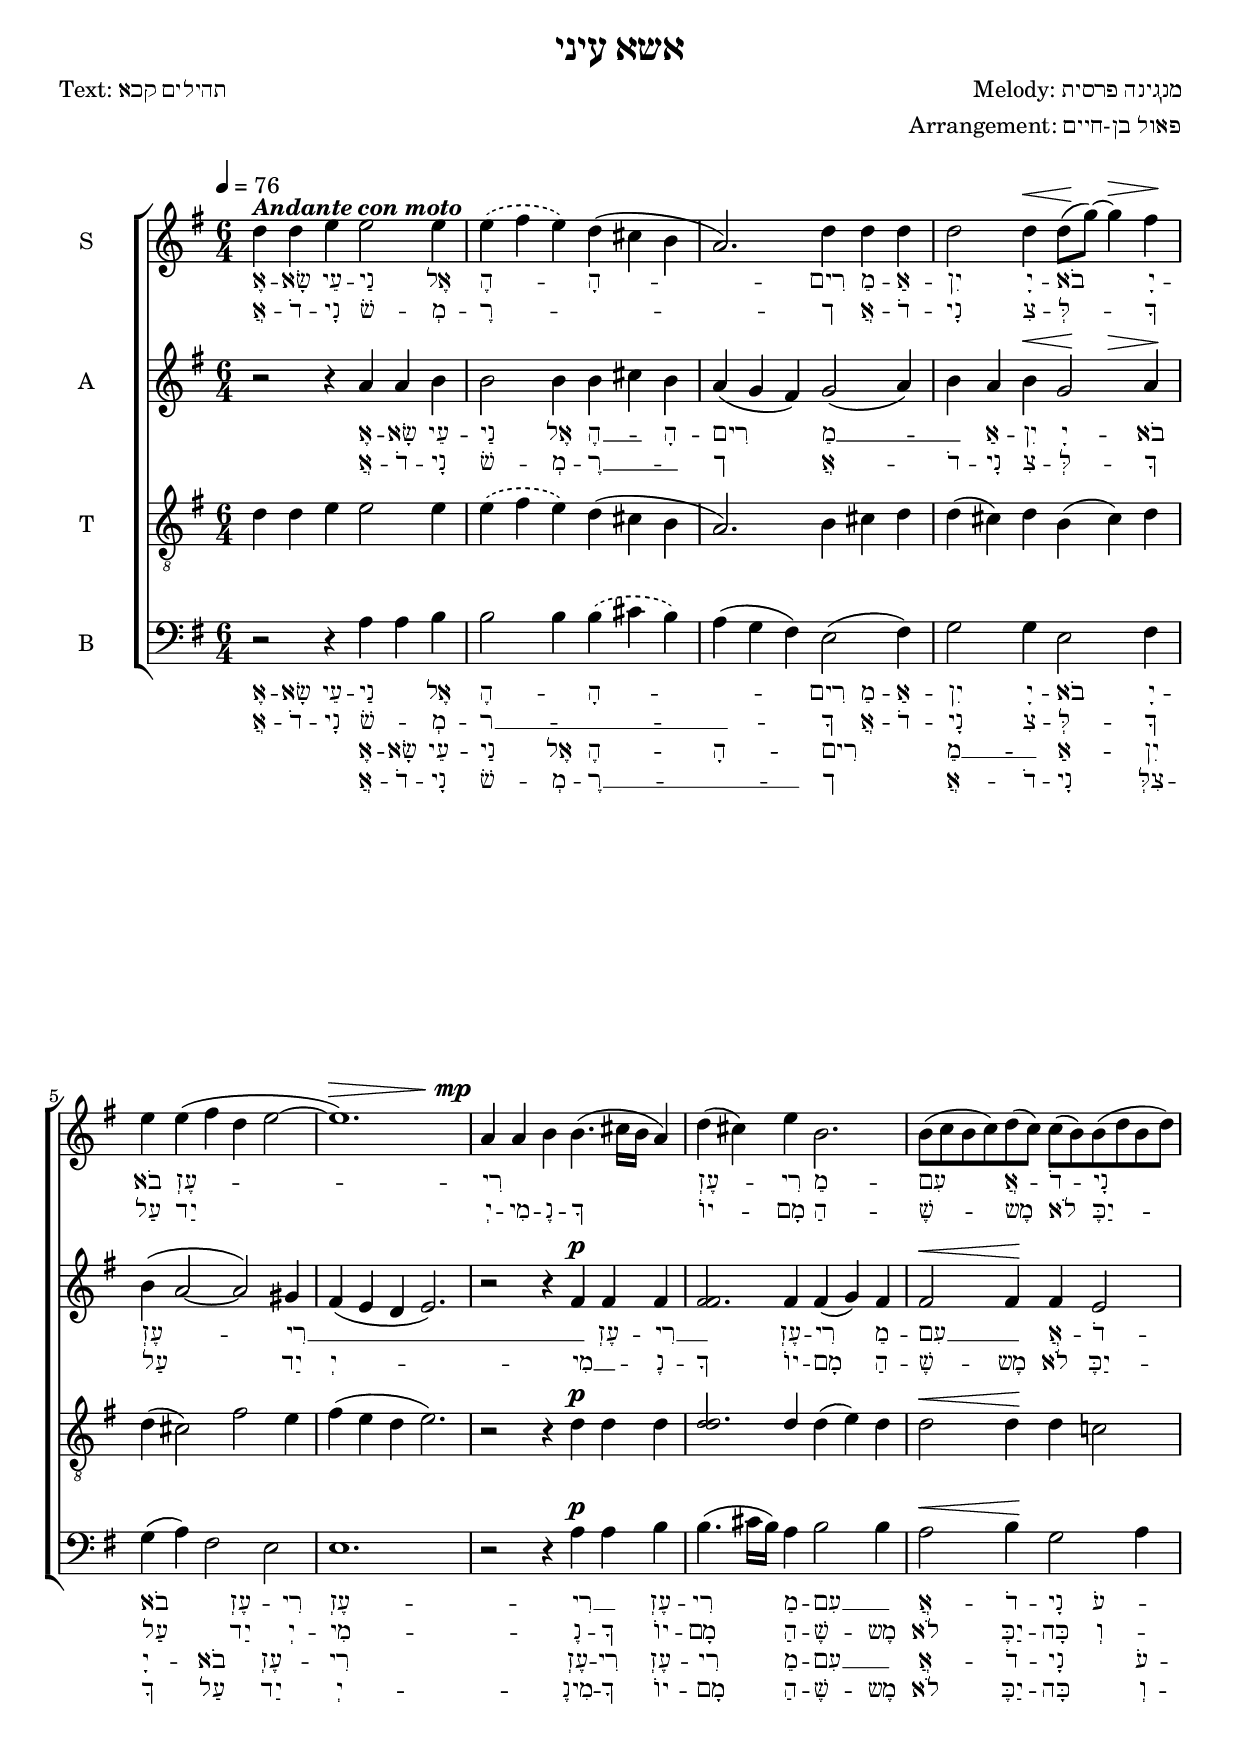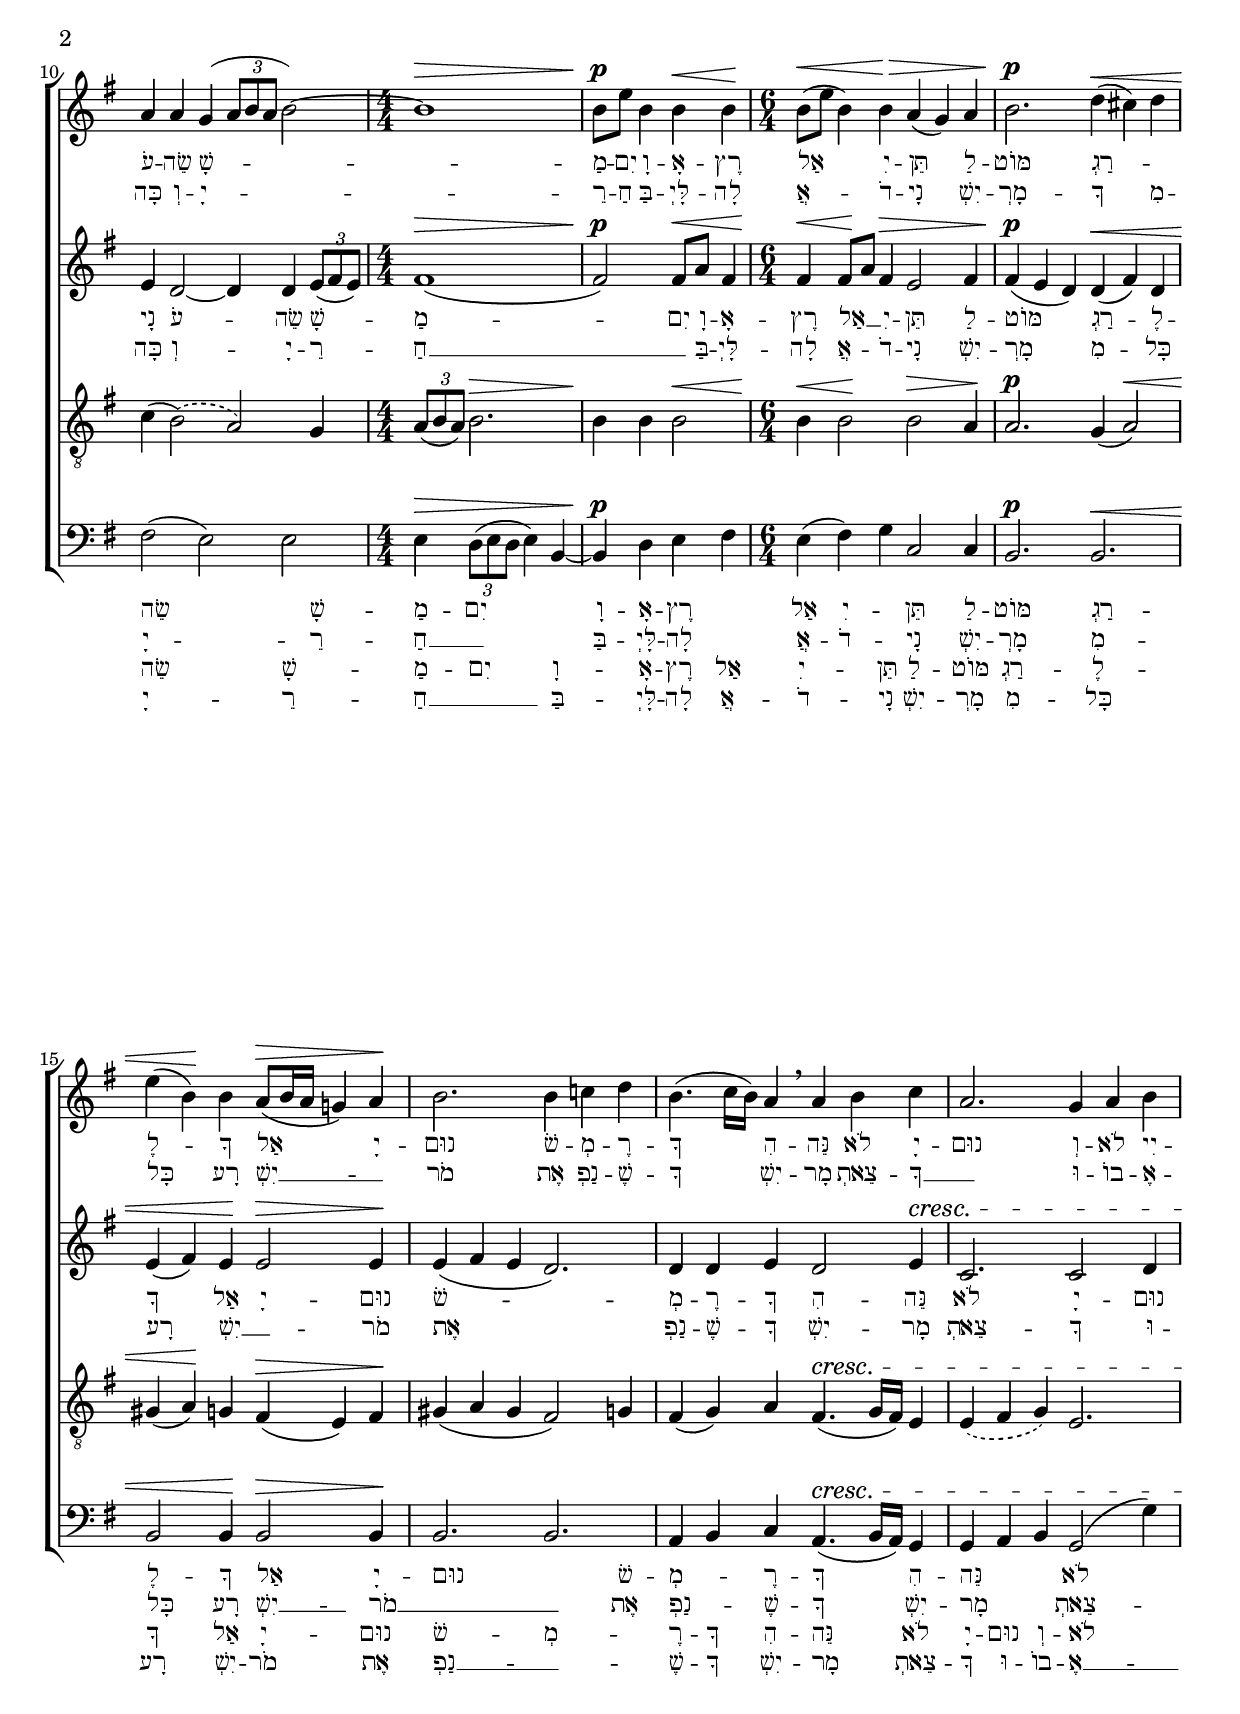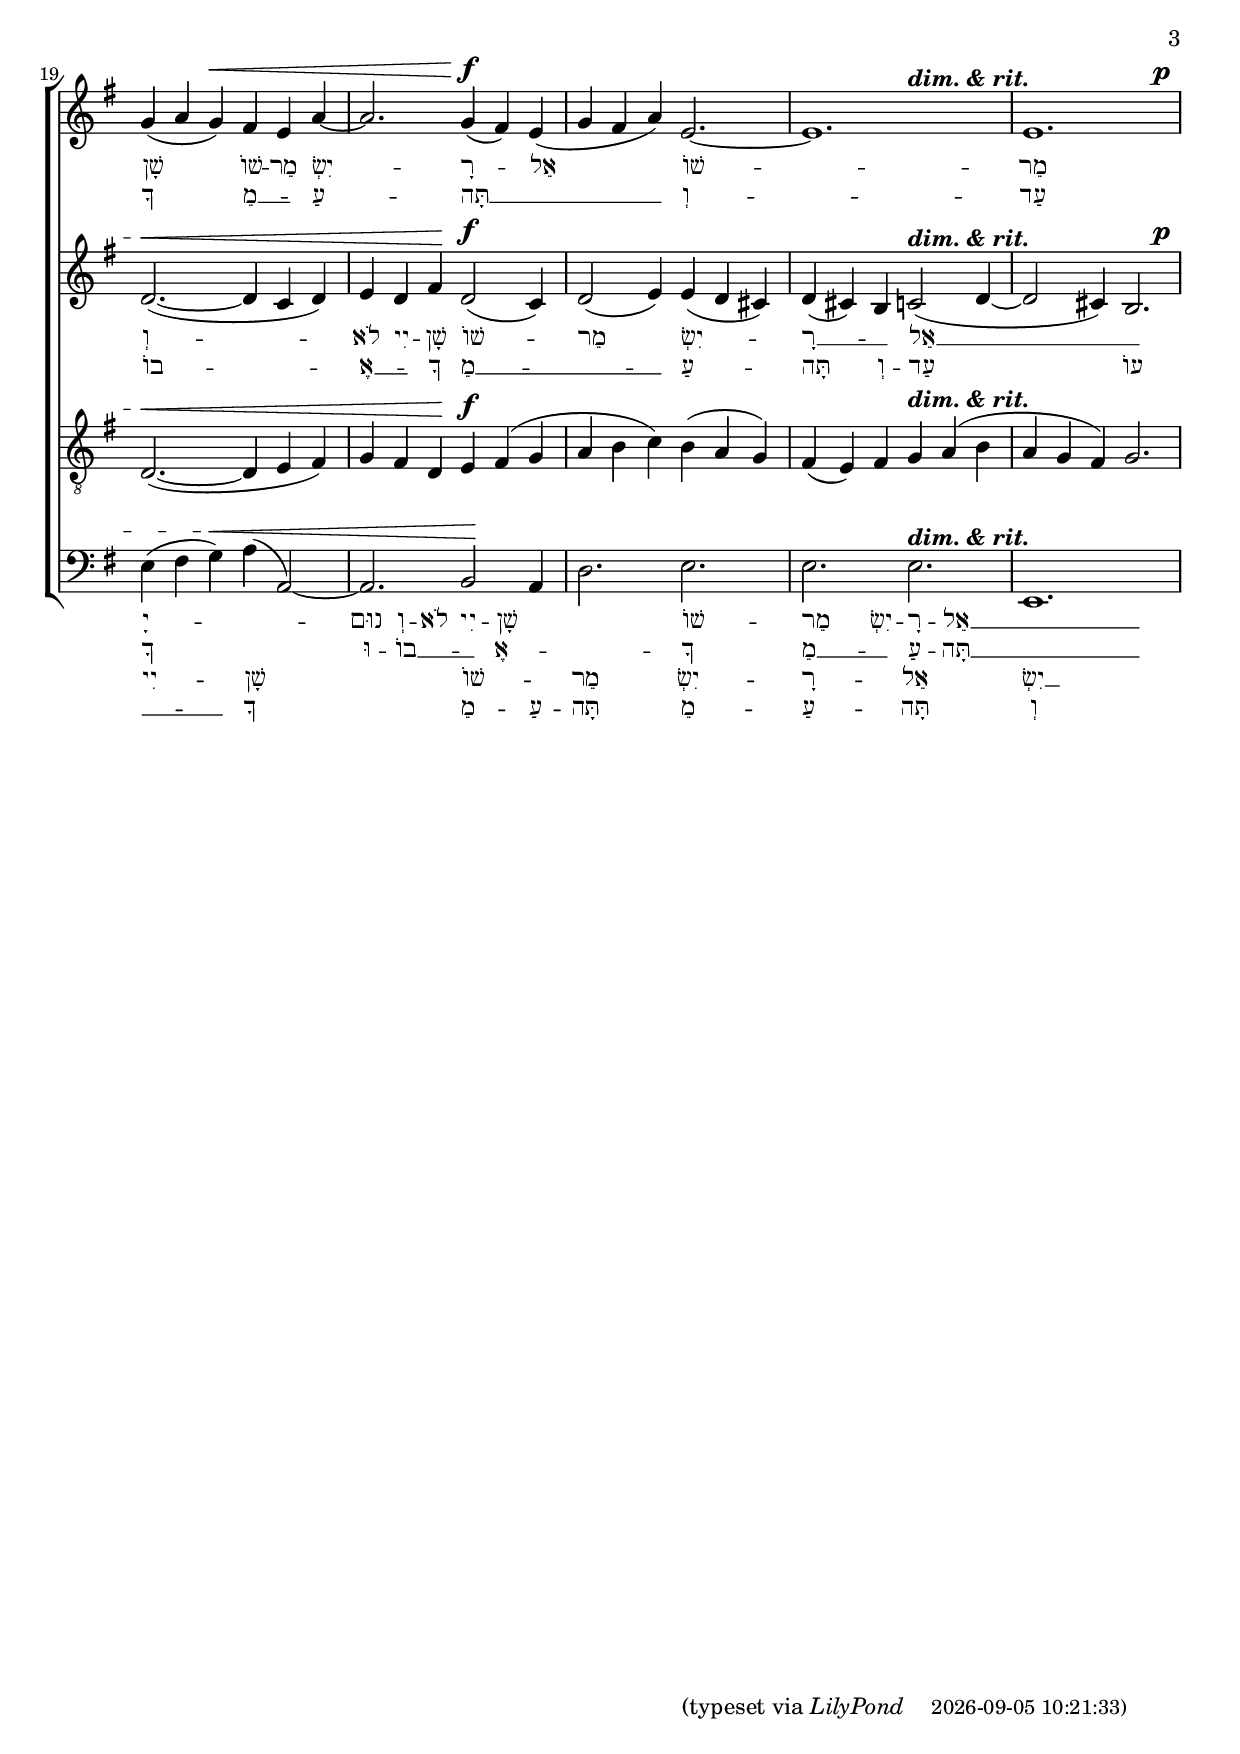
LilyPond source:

\include "english.ly"
\version "2.18.2"

global = {
  \key e \minor
  \time 6/4
  \tempo 4 = 76
}

andanteconmoto = \markup { \italic \bold {Andante con moto} }
dimerit = \markup { \italic \bold {dim. & rit.} }

unis = \markup { \italic  unis. }
div = \markup { \italic  div. }

%%%%%%%%%%%%%%%%%%%%%%%%%%%%%%%%
sopMusic = \relative c'' {
  % page 1
  \dynamicUp
  d4^\andanteconmoto d e e2 e4 |
  \slurDashed e4( fs e) \slurSolid d( cs b |
  a2.) d4 d d |
  % page 2
  d2  d4 \<  d8[( \! g~]) g4 \> fs \! |
  e4 e( fs d e2~ |
  << e1.) { s4\> s2 s2 s4\mp } >> |
  a,4 a b b4.( cs16[ b] a4) |
  d4( cs) e b2. |
  b8[( c b c) d( c)] c[( b) b( d b d)] | 
  % page 3
  a4 a g( \tuplet 3/2 { a8[ b a] } b2~) |
  %% a4 a g( b b2~) |
  \numericTimeSignature
  \time 4/4 
  b1\> |
  b8[^\p e] b4 b\< b\! | 
  \time 6/4
  b8[(\< e] b4) b\> a( g) a |
  b2.^\p d4(\< cs) d |
  e4( b)\! b a8[(\> b16 a] g!4) a\! |
  % page 4
  b2. b4 c! d |
  b4.( c16[ b]) a4 \breathe a b c |
  a2. g4 a b |
  g4( a g)\< fs e a~ |
  a2. g4(^\f fs) e( |
  g4 fs a) e2.~ |
  << e1. { s2. s2.^\dimerit } >> |
  << e1. { s1 s4 s4^\p } >> |
  % \bar "|."
}

%%%%%%%%%%%%%%%%%%%%%%%%%%%%%%%%
altMusic = \relative c'' {
  \dynamicUp
  r2 r4 a4 a b |
  b2 b4 b cs b |
  a( g fs) g2( a4) |
  % page 2
  % b4 a b\< g2 a4 \> | r4\!
  b4 a << {b g2 a4} { s4\< s4\! s4\> s4\!} >> |
  b4( a2~ a2) gs4 |
  fs4( e d e2.) |
  r2 r4 fs4^\p fs fs|
  %% NEEDS WORK !!!!!!!!!!!!!!!!!!!!!!!!!!!!!!!!
  << { \stemDown \tweak font-size #-3 fs2 fs4 } {\stemUp fs2.} >> 
    \stemNeutral fs4( g) fs |
  fs2\< fs4\! fs e2 |
  % page 3
  e4 d2~ d4 d4 \tuplet 3/2 { e8[( fs e]) } |
  \numericTimeSignature
  \time 4/4
  fs1(\> |
  fs2)^\p fs8[\< a] fs4 |
  \time 6/4
  fs4\< fs8[\! a] fs4\> e2 fs4 |
  fs4(^\p e d) d(\< fs) d |
  e4( fs) e\! e2\> e4\! |
  % page 4
  e4( fs e d2.) |
  d4 d e d2 e4^\cresc |
  c2. c2 d4 |
  d2.~(\< d4 c d) |
  e4 d fs\! d2(^\f c4) |
  d2( e4) e( d cs) |
  d4( cs) b c2(^\dimerit d4~ |
  d2 cs4) << b2. { s2 s4^\p} >> |
  % \bar "|."
}

%%%%%%%%%%%%%%%%%%%%%%%%%%%%%%%%
tenMusic = \relative c' {
  \dynamicUp
  d4 d e e2 e4 |
  \slurDashed e4( fs e) \slurSolid d( cs b |
  a2.) b4 cs d |
  % page 2
  d4( cs) d b( cs) d |
  d4( cs2) fs2 e4 |
  fs4( e d e2.) |
  r2 r4 d4^\p d d |
  %% NEEDS WORK !!!!!!!!!!!!!!!!!!!!!!!!!!!!!!!!
  << { \stemDown \tweak font-size #-3 d2 d4 } {\stemUp d2.} >>
    \stemNeutral d4( e) d |
  d2\< d4\! d c!2 |
  % page 3
  c4( \slurDashed b2)( a2) \slurSolid g4
  \numericTimeSignature
  \time 4/4 
  \tuplet 3/2 { a8[( b a]) } b2.\> |
  b4\! b b2\< |
  \time 6/4
  b4\< b2\! b2\> a4\! |
  a2.^\p g4( a2\<) |
  gs4( a)\! g fs(\> e) fs\! |
  % page 4
  gs4( a gs fs2) g!4 |
  fs4( g) a fs4.(^\cresc g16[ fs]) e4 |
  \slurDashed e4( fs g) \slurSolid e2. |
  d2.~\< ( d4 e fs) |
  g4 fs d\! e^\f fs( g |
  a b c) b( a g) |
  fs( e) fs g^\dimerit a( b |
  a4 g fs) g2. |
  % \bar "|."
}

%%%%%%%%%%%%%%%%%%%%%%%%%%%%%%%%
basMusic = \relative c {
  \dynamicUp
  r2 r4 a'4 a b
  b2 b4 \slurDashed b( cs b) \slurSolid |
  a( g fs) e2( fs4) |
  % page 2
  g2 g4 e2 fs4 |
  g4( a) fs2 e |
  e1. |
  r2 r4 a4^\p a b |
  %% missing ... !!!!!!!!!!!!!!!!!!!!!!!!!!!!!!!!
  b4.( cs16[ b]) a4 b2 b4 |
  a2\< b4\! g2 a4 |
  % page 3
  fs2( e2) e2 |
  \numericTimeSignature
  \time 4/4 
  e4\> \tuplet 3/2 { d8[( e d] } e4) b~ |
  b4^\p d e fs |
  \time 6/4
  e4( fs) g c,2 c4 |
  b2.^\p b2.\< |
  b2 b4\! b2\> b4\! |
  % page 4
  b2. b2. |
  a4 b c a4.(^\cresc b16[ a]) g4 |
  g4 a b g2( g'4) |
  e4( fs g\<) a( a,2~) |
  a2. b2\! a4 |
  d2. e2. |
  e2. e2.^\dimerit |
  e,1. |
  % \bar "|."
}

soplyricsText = \lyricmode {

  אֶ -- שָּׂא עֵי --  נַי אֶל
  הֶ --  הָ -- רִים
  מֵ --  אַ --  יִן
  יָ -- בֹא
  יָ -- בֹא
  עֶזְ -- רִי _ _ _ 
  עֶזְ -- רִי מֵ -- עִם
  אֲ -- דֹ -- נָי
  עֹ -- שֵׂה שָׁ -- מַ -- יִם
  וָ -- אָ -- רֶץ
  אַל יִ -- תֵּן
  לַ -- מּוֹט רַגְ _ -- לֶ -- ךָ
  אַל יָ -- נוּם
  שֹׁ -- מְ -- רֶ -- ךָ
  הִ -- נֵּה לֹא
  יָ -- נוּם וְ -- לֹא יִי -- שָׁן
  שׁוֹ -- מֵר
  יִשְׂ -- רָ -- אֵל
  שׁוֹ -- מֵר
  יִשְׂ -- רָ -- אֵל
 
  
  % LTR
}

soplyricsTextTwo = \lyricmode {

  אֲ -- דֹ -- נָי
  שֹׁ -- מְ -- רֶ _ -- ך
  אֲ -- דֹ -- נָי
  צִ -- לְּ --  ךָ
  עַל יַד יְ -- מִי -- נֶ -- ךָ
  יוֹ -- מָם הַ -- שֶּׁ -- מֶש
  לֹא יַכֶּ -- כָּה
  וְ -- יָ -- רֵ -- חַ
  בַּ -- לָּיְ -- לָה
  אֲ -- דֹ -- נָי
  יִשְׁ -- מָרְ -- ךָ
  מִ -- כָּל
     רָע
  יִשְׁ __ _ -- מֹר
  אֶת נַפְ -- שֶׁ -- ךָ
  יִשְׁ -- מָר צֵאתְ -- ךָ __ _
  וּ -- בוֹ -- אֶ -- ךָ
  מֵ __ _ -- עַ -- תָּה __ _
  וְ -- עַד עוֹ -- _  לָם

  % LTR
}

altlyricsText = \lyricmode {

  אֶ -- שָּׂא עֵי --  נַי אֶל
  הֶ __ _ --  הָ -- רִים
  מֵ __ _ --  אַ --  יִן
  יָ -- בֹא
  עֶזְ -- רִי __ _ _
  עֶזְ -- רִי __ _
  עֶזְ -- רִי מֵ -- עִם __ _
  אֲ -- דֹ -- נָי
  עֹ -- שֵׂה שָׁ -- מַ -- יִם
  וָ -- אָ -- רֶץ
  אַל __ _  יִ -- תֵּן
  לַ -- מּוֹט רַגְ -- לֶ -- ךָ
  אַל יָ -- נוּם
  שֹׁ -- מְ -- רֶ -- ךָ
  הִ -- נֵּה לֹא
  יָ -- נוּם וְ -- לֹא יִי -- שָׁן
  שׁוֹ -- מֵר
  יִשְׂ -- רָ __ _ -- אֵל __ _
  שׁוֹ __ _ _ -- מֵר
  יִשְׂ -- רָ __ _ _ _ -- אֵל
  
  % LTR
}

altlyricsTextTwo = \lyricmode {

  אֲ -- דֹ -- נָי
  שֹׁ -- מְ -- רֶ __ _ _ -- ך
  אֲ -- דֹ -- נָי
  צִ -- לְּ --  ךָ
  עַל יַד יְ -- מִי __ _ -- נֶ -- ךָ
  יוֹ -- מָם הַ -- שֶּׁ -- מֶש
  לֹא יַכֶּ -- כָּה
  וְ -- יָ -- רֵ -- חַ __ _
  בַּ -- לָּיְ -- לָה
  אֲ _ -- דֹ -- נָי
  יִשְׁ -- מָרְ
  מִ -- כָּל
     רָע
  יִשְׁ __ _ -- מֹר
  אֶת נַפְ -- שֶׁ -- ךָ
  יִשְׁ -- מָר צֵאתְ -- ךָ
  וּ -- בוֹ -- אֶ __ _ -- ךָ
  מֵ __ _ -- עַ -- תָּה
  וְ -- עַד עוֹ -- לָם __ _
  מֵ -- עַ __ _ -- תָּה
  וְ -- עַד עוֹ -- לָם
  
  % LTR
}

tenlyricsText = \lyricmode {

  
  אֶ -- שָּׂא עֵי --  נַי אֶל
  הֶ --  הָ -- רִים
  מֵ --  אַ --  יִן
  יָ -- בֹא
  יָ -- בֹא
  עֶזְ -- רִי 
  עֶזְ -- רִי __ _ 
  עֶזְ -- רִי מֵ -- עִם __ _
  אֲ -- דֹ -- נָי
  עֹ -- שֵׂה שָׁ -- מַ -- יִם
  וָ -- אָ -- רֶץ
  אַל יִ -- תֵּן
  לַ -- מּוֹט רַגְ -- לֶ -- ךָ
  אַל יָ -- נוּם
  שֹׁ -- מְ -- רֶ -- ךָ
  הִ -- נֵּה לֹא
  יָ -- נוּם וְ -- לֹא יִי -- שָׁן
  שׁוֹ -- מֵר
  יִשְׂ -- רָ -- אֵל __ _ _ _ _ _
  שׁוֹ __ _ _ -- מֵר
  יִשְׂ -- רָ __ --  _ _ _ _ _   אֵל

  % LTR
}

tenlyricsTextTwo = \lyricmode {

  אֲ -- דֹ -- נָי
  שֹׁ -- מְ -- ר __ -- _ ךָ
  אֲ -- דֹ -- נָי
  צִ -- לְּ --  ךָ
  עַל יַד יְ -- מִי -- נֶ -- ךָ
  יוֹ -- מָם
  הַ --
  שֶּׁ -- מֶש
  לֹא יַכֶּ -- כָּה
  וְ -- יָ -- רֵ -- חַ __ _
  בַּ -- לָּיְ -- לָה
  אֲ -- דֹ -- נָי
  יִשְׁ -- מָרְ
  מִ -- כָּל
     רָע
  יִשְׁ __  -- מֹר __ _
  אֶת נַפְ -- שֶׁ -- ךָ
  יִשְׁ -- מָר צֵאתְ -- ךָ
  וּ -- בוֹ __ _ _ -- אֶ -- ךָ
  מֵ __ _ -- עַ -- תָּה __ _
  וְ -- עַד __ _  עוֹ --  לָם __ _
  מֵ -- עַ -- _ תָּה __ _
  וְ -- עַד __ _  עוֹ --  לָם __ _
  
  % LTR
}

baslyricsText = \lyricmode {

  אֶ -- שָּׂא עֵי --  נַי אֶל
  הֶ --  הָ -- רִים
  מֵ __ _ --  אַ --  יִן
  יָ -- בֹא
  עֶזְ -- רִי
  עֶזְ -- רִי
  עֶזְ -- רִי מֵ -- עִם __ _
  אֲ -- דֹ -- נָי
  עֹ -- שֵׂה שָׁ -- מַ -- יִם
  וָ -- אָ -- רֶץ
  אַל  יִ -- תֵּן
  לַ -- מּוֹט רַגְ -- לֶ -- ךָ
  אַל יָ -- נוּם
  שֹׁ -- מְ -- רֶ -- ךָ
  הִ -- נֵּה לֹא
  יָ -- נוּם וְ -- לֹא יִי -- שָׁן
  שׁוֹ _ -- מֵר
  יִשְׂ -- רָ -- אֵל
  יִשְׂ __ _ -- רָ -- אֵל
  
  % LTR
}

baslyricsTextTwo = \lyricmode {

  אֲ -- דֹ -- נָי
  שֹׁ -- מְ -- רֶ __ _  -- ך
  אֲ -- דֹ -- נָי
  צִלְּ --  ךָ
  עַל יַד יְ -- מִינֶ -- ךָ
  יוֹ -- מָם הַ -- שֶּׁ -- מֶש
  לֹא יַכֶּ -- כָּה
  וְ -- יָ -- רֵ -- חַ __ _
  בַּ -- לָּיְ -- לָה
  אֲ -- דֹ -- נָי
  יִשְׁ -- מָרְ
  מִ -- כָּל
     רָע
  יִשְׁ -- מֹר
  אֶת נַפְ __ _ -- שֶׁ -- ךָ
  יִשְׁ -- מָר צֵאתְ -- ךָ
  וּ -- בוֹ -- אֶ __ _ -- ךָ
  מֵ -- עַ -- תָּה
  מֵ -- עַ -- תָּה
  וְ -- עַד עוֹ -- לָם
  
  % LTR
}


soplyricsLatinText = \lyricmode {
  E -- sa ey -- nai el
  he -- ha -- rim
  me -- a -- yin
  ya -- vo
  ya -- vo
  ez -- ri _ _ _ 
  Ez -- ri  me -- im
  a -- do -- nay
  o -- se sha -- ma -- yim
  va -- a -- retz
  Al yi -- ten
  la -- mot rag _ -- le -- cha
  Al yi -- nus
  sho -- me -- re -- cha
  Hi -- ne lp
  ya -- num ve -- lo yi -- shan
  sho -- mer
  Is -- ra -- el
  sho -- mer
  Is -- ra -- el
}

soplyricsLatinTextTwo = \lyricmode {
  A -- do -- nay
  sho -- me -- re _ -- cha
  A -- do -- nay
  Tsi -- le -- cha
  Al yad ye -- mi -- ne -- cha
  Yo -- mam ha -- she -- mesh
  lo -- yich -- be
  ve -- ya -- re -- ach
  ba -- lay -- la
  A -- do -- nay
  Yish -- mor -- cha
  mi -- kol
  ra
  Yish __ _ -- mor
  et naf -- sh -- cha
  Yish -- mor tset -- cha __ _
  u -- vo -- a -- cha
  Me __ _ -- a -- ta __ _
  ve -- ad o -- _ lam
}

altlyricsLatinText = \lyricmode {
  E -- sa ey -- nai el
  he __ _ -- ha -- rim
  Me __ _ -- a -- yin
  ya -- vo
  ez -- ri __ _ _
  ez -- ri __ _
  ez -- ri me -- im __ _
  a -- do -- nay
  O -- se sha -- ma -- yim
  va -- a -- retz
  Al __ _ yi -- ten
  la -- mot tag -- le -- cha
  Al Ya -- num
  sho -- me -- re -- cha
  Hi -- ne lo
  ya -- num ve -- lo yi -- shan
  sho -- mer
  Is -- ra __ _ -- el __ _
  sho __ _ _ -- mer
  Is -- ra __ _ _ _ -- el
}

altlyricsLatinTextTwo = \lyricmode {
  A -- do -- nay
  sho -- me -- re __ _ _ -- cha
  A -- do -- nay
  Tsi -- le -- cha
  Al yad ye -- mi __ _ -- ne -- cha
  Yo -- mam ha -- she -- mesh
  lo -- yich -- be
  ve -- ya -- re -- ach __ _
  ba -- lay -- la
  A _ -- do -- nay
  Yish -- mor
  mi -- kol
  ra
  Yish __ _ -- mor
  et naf -- sh -- cha
  Yish -- mor tset -- cha
  u -- vo -- a __ _ -- cha
  Me __ _ -- a -- ta
  ve -- ad o -- lam __ _
  Me -- a __ _ -- ta
  ve -- ad o -- lam
}

tenlyricsLatinText = \lyricmode {
  E -- sa ey -- nai el
  he -- ha -- rim
  me -- a -- yin
  ya -- vo
  ya -- vo
  ez -- ri
  ez -- ri __ _ 
  Ez -- ri  me -- im __ _
  a -- do -- nay
  o -- se sha -- ma -- yim
  va -- a -- retz
  Al yi -- ten
  la -- mot rag -- le -- cha
  Al yi -- nus
  sho -- me -- re -- cha
  Hi -- ne lp
  ya -- num ve -- lo yi -- shan
  sho -- mer
  Is -- ra -- el
  sho -- mer
  Is -- ra -- el
}

tenlyricsLatinTextTwo = \lyricmode {
  A -- do -- nay
  sho -- me -- re __ -- _ cha
  A -- do -- nay
  Tsi -- le -- cha
  Al yad ye -- mi -- ne -- cha
  Yo -- mam
  ha --
  she -- mesh
  lo -- yich -- be
  ve -- ya -- re -- ach __ _
  ba -- lay -- la
  A -- do -- nay
  Yish -- mor
  mi -- kol
  ra
  Yish __ -- mor __ _
  et naf -- sh -- cha
  Yish -- mor tset -- cha
  u -- vo __ _ _ -- a -- cha
  Me __ _ -- a -- ta __ _
  ve -- ad __ _ o -- lam  __ _
  Me -- a -- _ ta __ _
  ve -- ad __ _ o -- lam  __ _
}

baslyricsLatinText = \lyricmode {
  E -- sa ey -- nai el
  he -- ha -- rim
  Me __ _ -- a -- yin
  ya -- vo
  ez -- ri
  ez -- ri
  ez -- ri me -- im __ _
  a -- do -- nay
  O -- se sha -- ma -- yim
  va -- a -- retz
  Al yi -- ten
  la -- mot tag -- le -- cha
  Al Ya -- num
  sho -- me -- re -- cha
  Hi -- ne lo
  ya -- num ve -- lo yi -- shan
  sho _ -- mer
  Is -- ra -- el 
  Is __ _ -- ra -- el
}

baslyricsLatinTextTwo = \lyricmode {
  A -- do -- nay
  sho -- me -- re __ _ -- cha
  A -- do -- nay
  Tsil -- cha
  Al yad ye -- min -- cha
  Yo -- mam ha -- she -- mesh
  lo -- yich -- be
  ve -- ya -- re -- ach __ _
  ba -- lay -- la
  A -- do -- nay
  Yish -- mor
  mi -- kol
  ra
  Yish -- mor
  et naf __ _ -- sh -- cha
  Yish -- mor tset -- cha
  u -- vo -- a __ _ -- cha
  Me -- a -- ta
  Me -- a -- ta
  ve -- ad o -- lam
}



\header {
  title = "אשא עיני"
  poet = "Text: תהילים קכא"
  composer = "Melody: מנגינה פרסית"
  arranger = "Arrangement: פאול בן-חיים"
  % Do not display the tagline for this book
  % tagline = ##f
}

\paper{
  #(set-paper-size "a4")

  system-system-spacing #'basic-distance = #18

  oddFooterMarkup = \markup {
      \hspace #60
      \on-the-fly #last-page { (typeset via \italic "LilyPond"
      \small \typewriter
      \hspace #2
      \small
      \simple #(strftime "%Y-%m-%d %H:%M:%S)" (localtime (current-time)))
      }
  }
  evenFooterMarkup = \oddFooterMarkup
}

\layout { 
  \context { 
    \Lyrics
    \override  LyricHyphen #'minimum-distance = #0.8 
  } 
}

\score {
  <<
    \new ChoirStaff <<

      \new Staff = "sop" <<
        \new Voice = "sopranos" {
          \set Staff.instrumentName = "S"
          <<
             % \stemUp
               \global \sopMusic
          >>
        }
      >>
      \new Lyrics = "soplyrics"
\new Lyrics = "soplyricsTwo"


      \new Staff = "alt" <<
        \new Voice = "altos" {
          \set Staff.instrumentName = "A"
          <<
             % \stemUp
               \global \altMusic
          >>
        }
      >>
      \new Lyrics = "altlyrics"
\new Lyrics = "altlyricsTwo"


      \new Staff = "ten" <<
        \clef "G_8"
        \new Voice = "tenors" {
          \set Staff.instrumentName = "T"
          <<
               \global \tenMusic
          >>
        }
      >>
      \new Lyrics = "tenlyricsLatin"
\new Lyrics = "tenlyricsLatinTwo"


      \new Staff = "bas" <<
        \clef bass
        \new Voice = "basses" {
          \set Staff.instrumentName = "B"
          <<
               \global \basMusic
          >>
        }
      >>
      \new Lyrics = "baslyricsLatin"

            \context Lyrics = "soplyrics" {
        \lyricsto "sopranos" {
          \soplyricsText
        }
      }
      \context Lyrics = "soplyricsTwo" {
        \lyricsto "sopranos" {
          \soplyricsTextTwo
        }
      }
      \context Lyrics = "altlyrics" {
        \lyricsto "altos" {
          \altlyricsText
        }
      }
      \context Lyrics = "altlyricsTwo" {
        \lyricsto "altos" {
          \altlyricsTextTwo
        }
      }
      \context Lyrics = "tenlyrics" {
        \lyricsto "tenors" {
          \tenlyricsText
        }
      }
      \context Lyrics = "tenlyricsTwo" {
        \lyricsto "tenors" {
          \tenlyricsTextTwo
        }
      }
      \context Lyrics = "baslyrics" {
        \lyricsto "basses" {
          \baslyricsText
        }
      }
      \context Lyrics = "baslyricsTwo" {
        \lyricsto "basses" {
          \baslyricsTextTwo
        }
      }



    >>
  >>

  \header { }

  \layout {
    % $(layout-set-staff-size 17)
    % \override LyricText #'font-size = #1.81
    \context {
      \Staff
    }
  }
}

\score {
  \unfoldRepeats
  <<
    \new ChoirStaff <<

      \new Staff = "sop" <<
	% \set Staff.midiInstrument = #"piccolo"
        \new Voice = "sopranos" {
          \set Staff.instrumentName = "S"
          <<
             % \stemUp
               \global \sopMusic
          >>
        }
      >>

      \new Staff = "alt" <<
	\set Staff.midiInstrument = #"oboe"
        \new Voice = "altos" {
          \set Staff.instrumentName = "A"
          <<
             % \stemUp
               \global \altMusic
          >>
        }
      >>

      \new Staff = "ten" <<
	\set Staff.midiInstrument = #"cello"
        \clef "G_8"
        \new Voice = "tenors" {
          \set Staff.instrumentName = "T"
          <<
               \global \tenMusic
          >>
        }
      >>

      \new Staff = "bas" <<
	\set Staff.midiInstrument = #"bassoon"
        \clef bass
        \new Voice = "basses" {
          \set Staff.instrumentName = "B"
          <<
               \global \basMusic
          >>
        }
      >>

    >>
  >>

  \header { }

  \midi {
    \context {
      \Score
    }
  }
}

